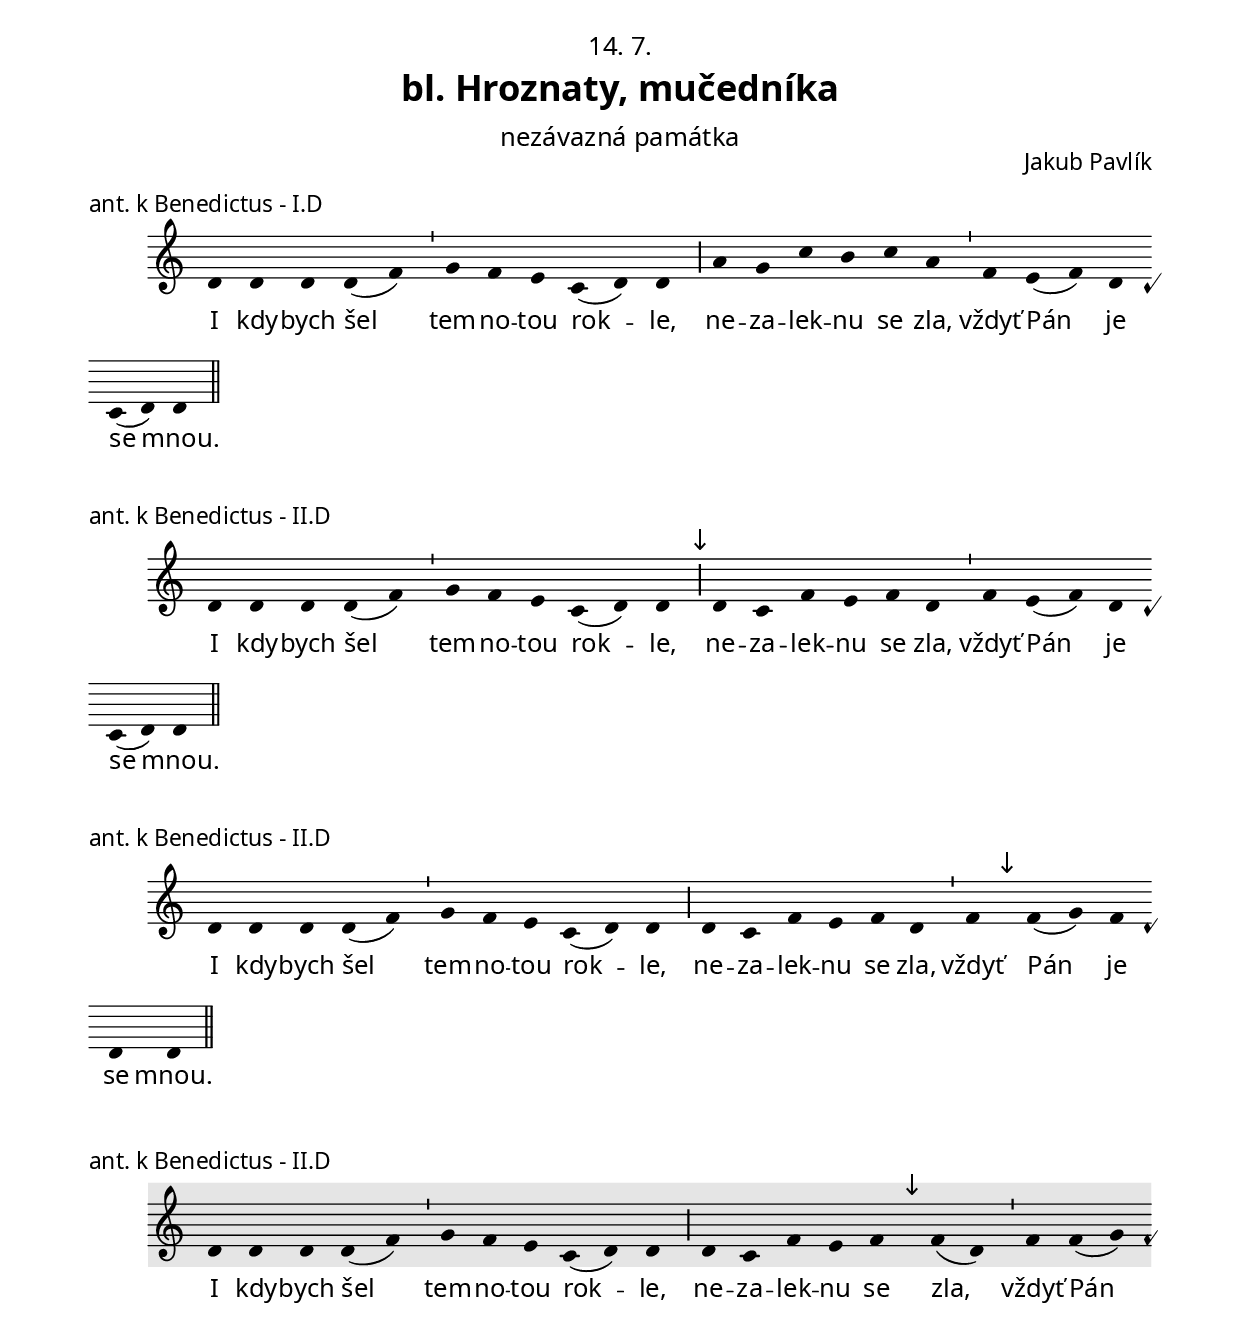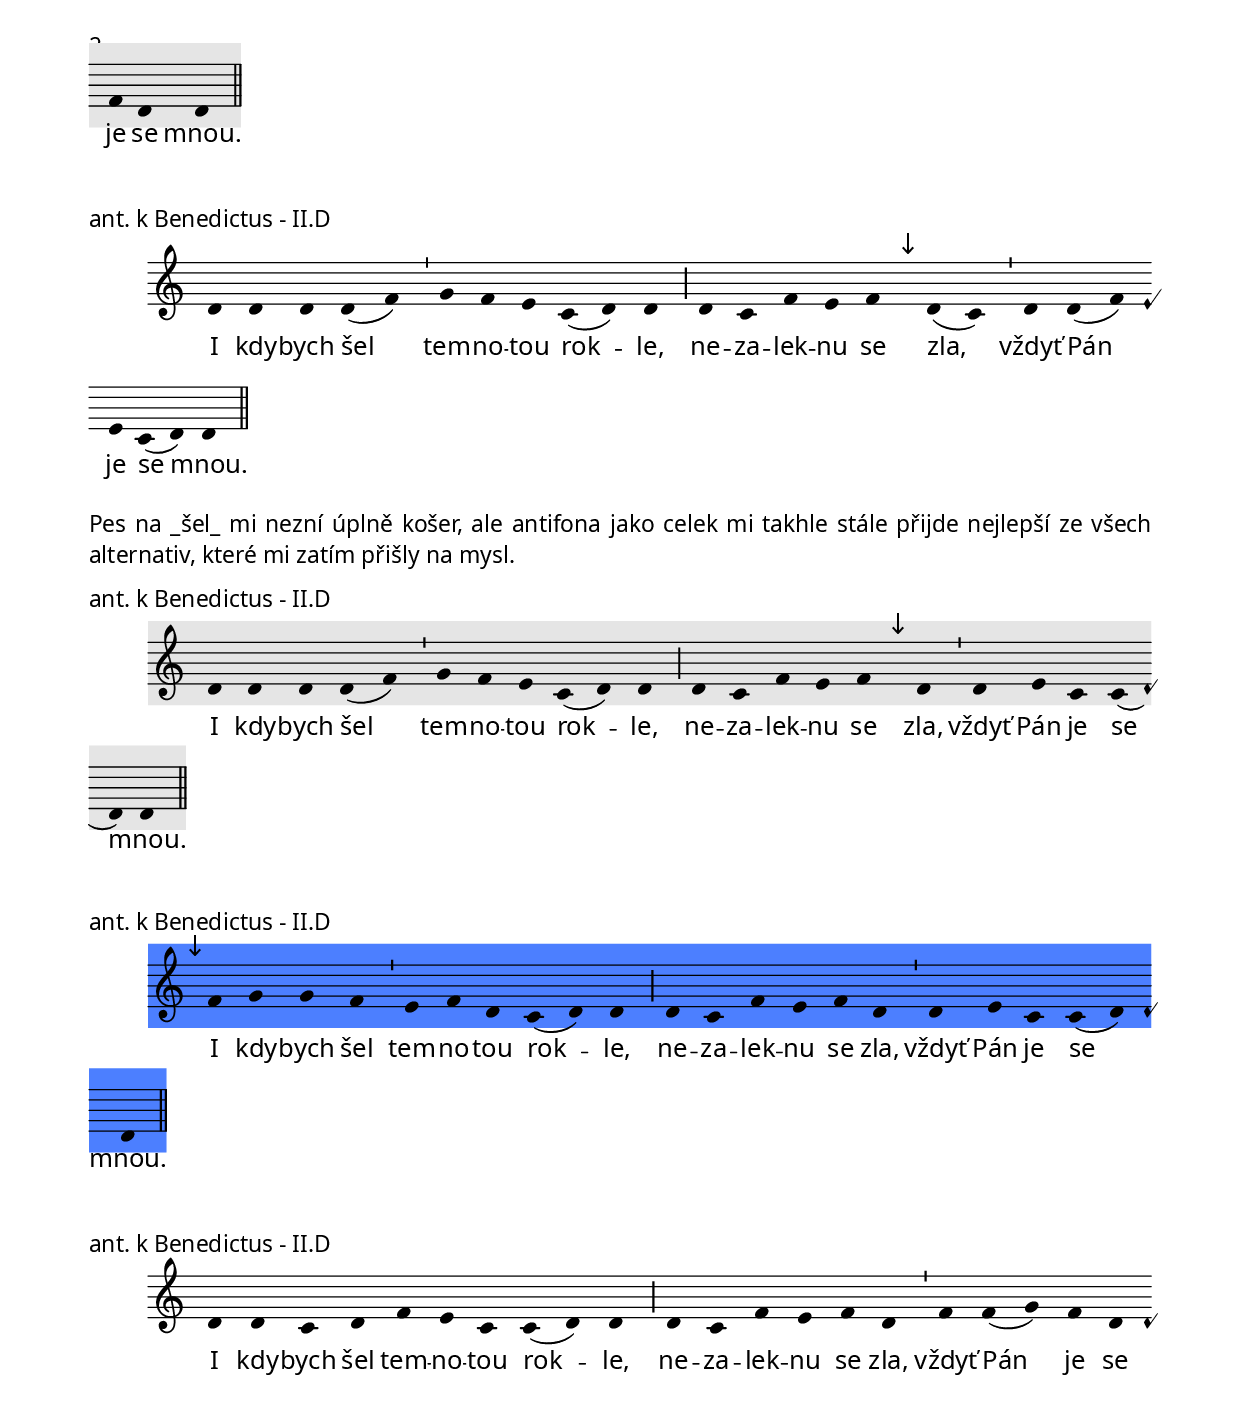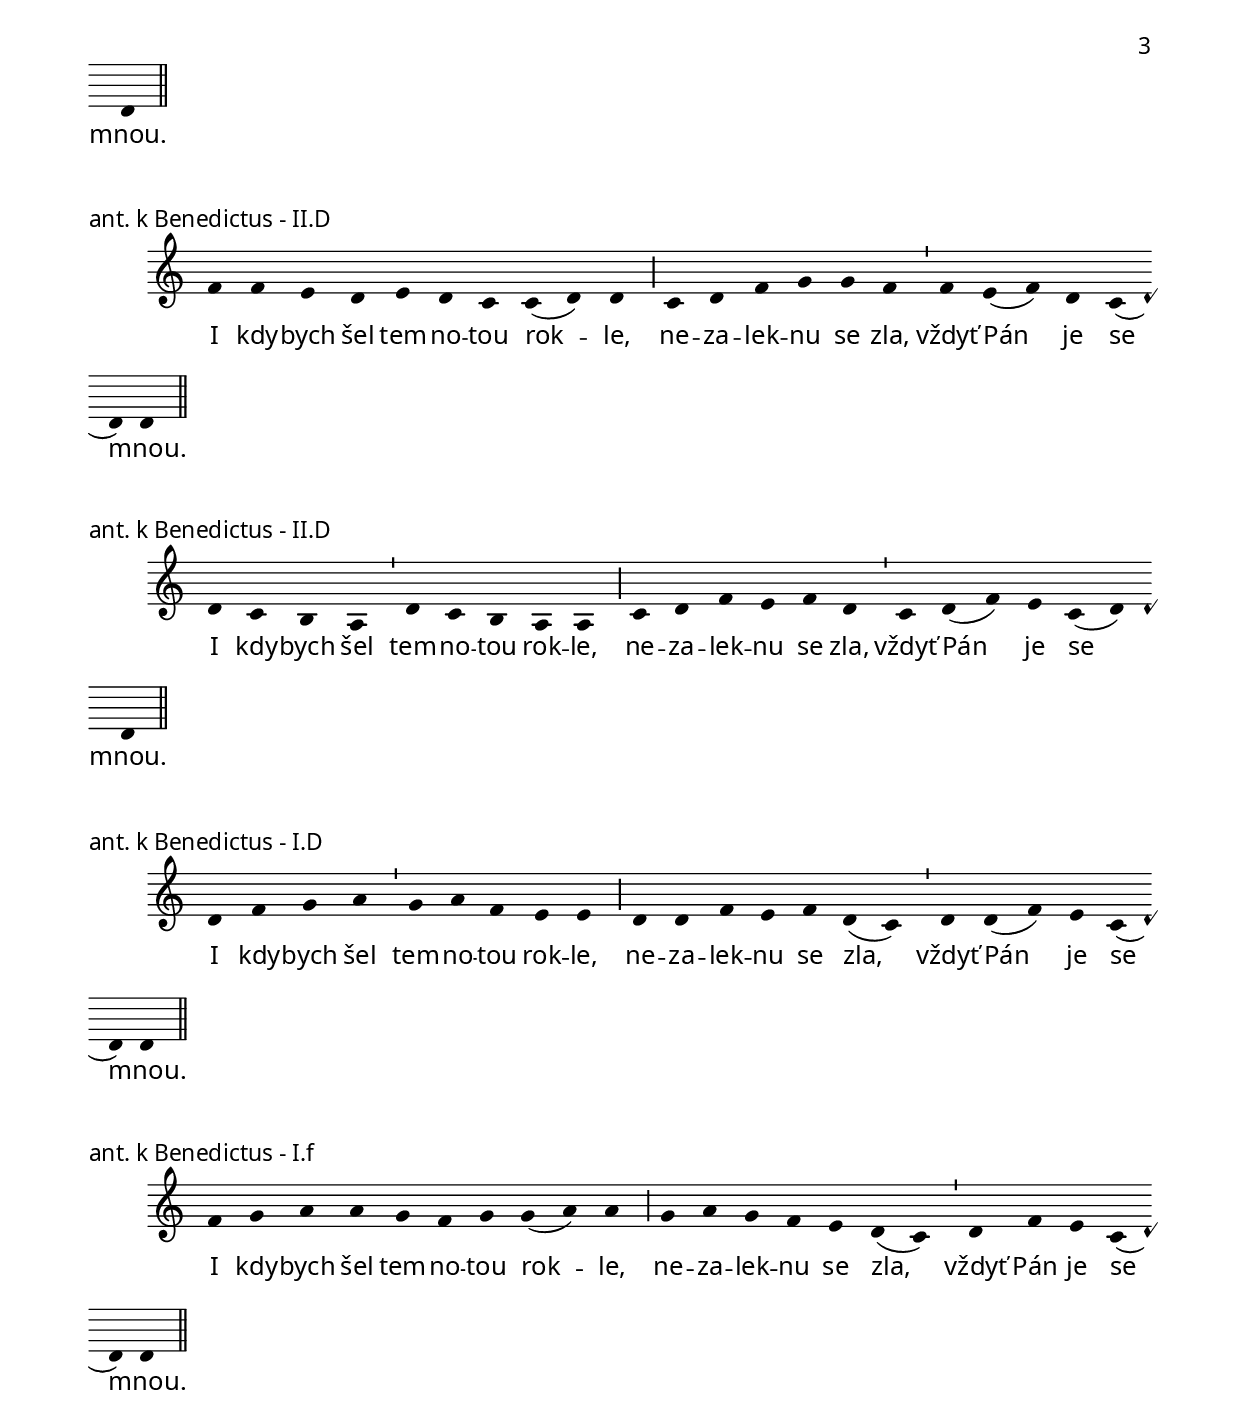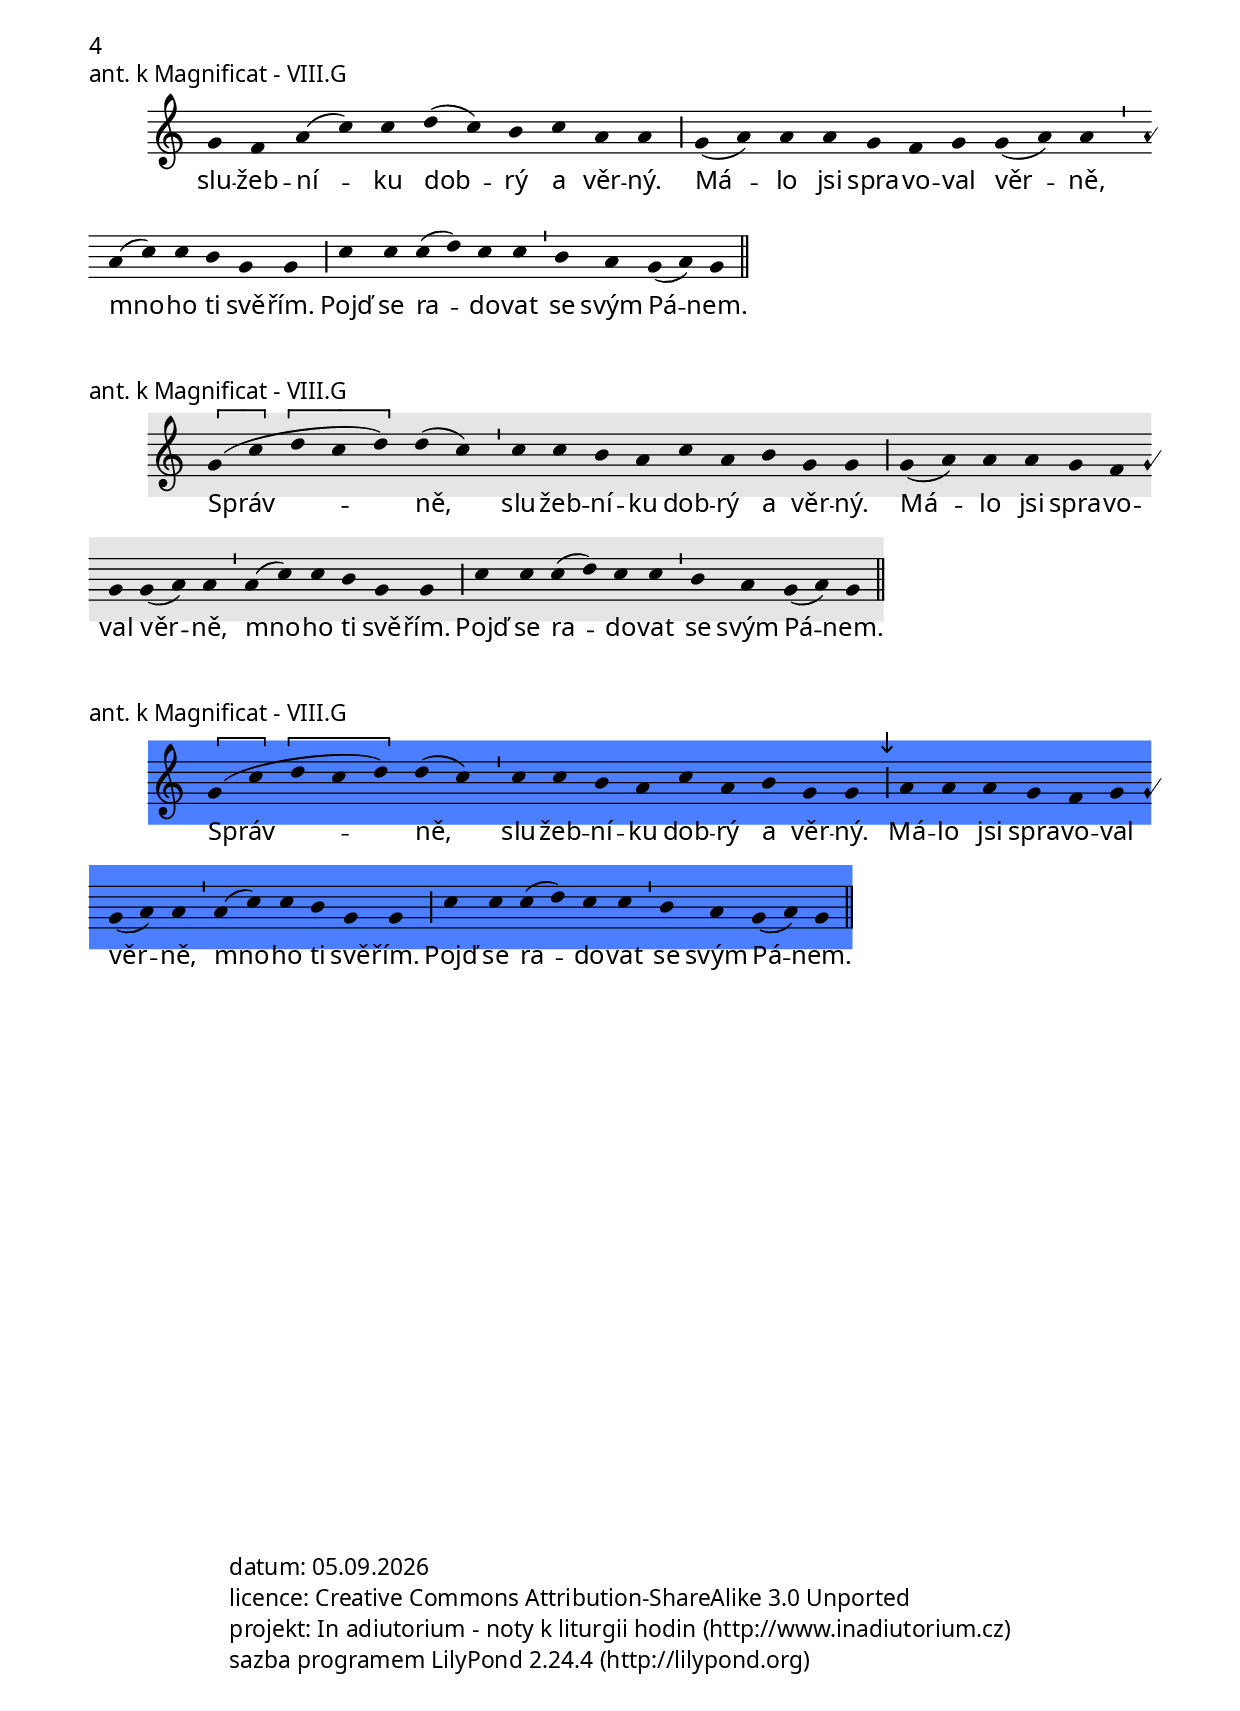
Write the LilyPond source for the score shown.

\version "2.19.16"

\include "../spolecne.ly"

\header {
  title = \markup\titleSvatek
            "bl. Hroznaty, mučedníka"
            "nezávazná památka"
            "14. 7."
  composer = "Jakub Pavlík"
}

\score {
  \relative c' {
    \choralniRezim
    d4 d d d( f) \barMin
    g f e c( d) d \barMaior
    a' g c b c a \barMin
    f e( f) d c( d) d \barFinalis
  }
  \addlyrics {
    I kdy -- bych šel
    tem -- no -- tou rok -- le,
    ne -- za -- lek -- nu se zla,
    vždyť Pán je se mnou.
  }
  \header {
    quid = "ant. k Benedictus"
    modus = "I"
    differentia = "D"
    psalmus = ""
    id = "aben"
    piece = \markup {\sestavTitulekBezZalmu}
  }
}

\score {
  \relative c' {
    \choralniRezim
    d4 d d d( f) \barMin
    g f e c( d) d \barMaior
    \mark\sipka d c f e f d \barMin
    f e( f) d c( d) d \barFinalis
  }
  \addlyrics {
    I kdy -- bych šel
    tem -- no -- tou rok -- le,
    ne -- za -- lek -- nu se zla,
    vždyť Pán je se mnou.
  }
  \header {
    quid = "ant. k Benedictus"
    modus = "II"
    differentia = "D"
    psalmus = ""
    id = "aben"
    piece = \markup {\sestavTitulekBezZalmu}
  }
}

\score {
  \relative c' {
    \choralniRezim
    d4 d d d( f) \barMin
    g f e c( d) d \barMaior
    d c f e f d \barMin
    f \mark\sipka f( g) f d d \barFinalis
  }
  \addlyrics {
    I kdy -- bych šel
    tem -- no -- tou rok -- le,
    ne -- za -- lek -- nu se zla,
    vždyť Pán je se mnou.
  }
  \header {
    quid = "ant. k Benedictus"
    modus = "II"
    differentia = "D"
    psalmus = ""
    id = "aben"
    piece = \markup {\sestavTitulekBezZalmu}
  }
}

\score {
  \relative c' {
    \zvyraznovacSedy
    \choralniRezim
    d4 d d d( f) \barMin
    g f e c( d) d \barMaior
    d c f e f \mark\sipka f( d) \barMin
    f f( g) f d d \barFinalis
  }
  \addlyrics {
    I kdy -- bych šel
    tem -- no -- tou rok -- le,
    ne -- za -- lek -- nu se zla,
    vždyť Pán je se mnou.
  }
  \header {
    quid = "ant. k Benedictus"
    modus = "II"
    differentia = "D"
    psalmus = ""
    id = "aben"
    piece = \markup {\sestavTitulekBezZalmu}
  }
}

\score {
  \relative c' {
    \choralniRezim
    d4 d d d( f) \barMin
    g f e c( d) d \barMaior
    d c f e f \mark\sipka d( c) \barMin
    d d( f) e c( d) d \barFinalis
  }
  \addlyrics {
    I kdy -- bych šel
    tem -- no -- tou rok -- le,
    ne -- za -- lek -- nu se zla,
    vždyť Pán je se mnou.
  }
  \header {
    quid = "ant. k Benedictus"
    modus = "II"
    differentia = "D"
    psalmus = ""
    id = "aben"
    piece = \markup {\sestavTitulekBezZalmu}
  }
}

\markup\justify{
  Pes na _šel_ mi nezní úplně košer, ale antifona jako celek
  mi takhle stále přijde nejlepší ze všech alternativ, které mi zatím
  přišly na mysl.
}

\score {
  \relative c' {
    \zvyraznovacSedy
    \choralniRezim
    d4 d d d( f) \barMin
    g f e c( d) d \barMaior
    d c f e f \mark\sipka d \barMin
    d e c c( d) d \barFinalis
  }
  \addlyrics {
    I kdy -- bych šel
    tem -- no -- tou rok -- le,
    ne -- za -- lek -- nu se zla,
    vždyť Pán je se mnou.
  }
  \header {
    quid = "ant. k Benedictus"
    modus = "II"
    differentia = "D"
    psalmus = ""
    id = "aben"
    piece = \markup {\sestavTitulekBezZalmu}
  }
}

\score {
  \relative c' {
    \zvyraznovacModry
    \choralniRezim
    \mark\sipka f4 g g f \barMin
    e f d c( d) d \barMaior
    d c f e f d \barMin
    d e c c( d) d \barFinalis
  }
  \addlyrics {
    I kdy -- bych šel
    tem -- no -- tou rok -- le,
    ne -- za -- lek -- nu se zla,
    vždyť Pán je se mnou.
  }
  \header {
    quid = "ant. k Benedictus"
    modus = "II"
    differentia = "D"
    psalmus = ""
    id = "aben"
    piece = \markup {\sestavTitulekBezZalmu}
  }
}

\score {
  \relative c' {
    \choralniRezim
    d4 d c d f e c c( d) d \barMaior
    d c f e f d \barMin
    f f( g) f d d \barFinalis
  }
  \addlyrics {
    I kdy -- bych šel tem -- no -- tou rok -- le,
    ne -- za -- lek -- nu se zla,
    vždyť Pán je se mnou.
  }
  \header {
    quid = "ant. k Benedictus"
    modus = "II"
    differentia = "D"
    psalmus = ""
    id = "aben"
    piece = \markup {\sestavTitulekBezZalmu}
  }
}

\score {
  \relative c' {
    \choralniRezim
    f4 f e d e d c c( d) d \barMaior
    c d f g g f \barMin
    f e( f) d c( d) d \barFinalis
  }
  \addlyrics {
    I kdy -- bych šel tem -- no -- tou rok -- le,
    ne -- za -- lek -- nu se zla,
    vždyť Pán je se mnou.
  }
  \header {
    quid = "ant. k Benedictus"
    modus = "II"
    differentia = "D"
    psalmus = ""
    id = "aben"
    piece = \markup {\sestavTitulekBezZalmu}
  }
}

\score {
  \relative c' {
    \choralniRezim
    d4 c b a \barMin
    d c b a a \barMaior
    c d f e f d \barMin
    c d( f) e c( d) d \barFinalis
  }
  \addlyrics {
    I kdy -- bych šel
    tem -- no -- tou rok -- le,
    ne -- za -- lek -- nu se zla,
    vždyť Pán je se mnou.
  }
  \header {
    quid = "ant. k Benedictus"
    modus = "II"
    differentia = "D"
    psalmus = ""
    id = "aben"
    piece = \markup {\sestavTitulekBezZalmu}
  }
}

\score {
  \relative c' {
    \choralniRezim
    d4 f g a \barMin
    g a f e e \barMaior
    d d f e f d( c) \barMin
    d d( f) e c( d) d \barFinalis
  }
  \addlyrics {
    I kdy -- bych šel
    tem -- no -- tou rok -- le,
    ne -- za -- lek -- nu se zla,
    vždyť Pán je se mnou.
  }
  \header {
    quid = "ant. k Benedictus"
    modus = "I"
    differentia = "D"
    psalmus = ""
    id = "aben"
    piece = \markup {\sestavTitulekBezZalmu}
  }
}

\score {
  \relative c' {
    \choralniRezim
    f4 g a a g f g g( a) a \barMaior
    g a g f e d( c) \barMin
    d f e c( d) d \barFinalis
  }
  \addlyrics {
    I kdy -- bych šel tem -- no -- tou rok -- le,
    ne -- za -- lek -- nu se zla,
    vždyť Pán je se mnou.
  }
  \header {
    quid = "ant. k Benedictus"
    modus = "I"
    differentia = "f"
    psalmus = ""
    id = "aben"
    piece = \markup {\sestavTitulekBezZalmu}
  }
}

\pageBreak

\score {
  \relative c'' {
    \choralniRezim
    g4 f a( c) c d( c) b c a a \barMaior
    g( a) a a g f g g( a) a \barMin
    a( c) c b g g \barMaior
    c c c( d) c c \barMin b a g( a) g \barFinalis
  }
  \addlyrics {
    %Správ -- ně,
    slu -- žeb -- ní -- ku dob -- rý a věr -- ný.
    Má -- lo jsi spra -- vo -- val věr -- ně,
    mno -- ho ti svě -- řím.
    Pojď se ra -- do -- vat
    se svým Pá -- nem.
  }
  \header {
    quid = "ant. k Magnificat"
    modus = "VIII"
    differentia = "G"
    psalmus = ""
    fial = "antifony/mezidobi_nedeleA_31_33.ly#ne33a-rch-aben?delsi_text"
    id = "amag"
    piece = \markup {\sestavTitulekBezZalmu}
  }
}

\score {
  \relative c'' {
    \zvyraznovacSedy
    \choralniRezim
    \[ g4( c \] \[ d c d) \] d( c) \barMin
    c c b a c a b g g \barMaior
    g( a) a a g f g g( a) a \barMin
    a( c) c b g g \barMaior
    c c c( d) c c \barMin b a g( a) g \barFinalis
  }
  \addlyrics {
    Správ -- ně,
    slu -- žeb -- ní -- ku dob -- rý a věr -- ný.
    Má -- lo jsi spra -- vo -- val věr -- ně,
    mno -- ho ti svě -- řím.
    Pojď se ra -- do -- vat
    se svým Pá -- nem.
  }
  \header {
    quid = "ant. k Magnificat"
    modus = "VIII"
    differentia = "G"
    psalmus = ""
    fial = "antifony/mezidobi_nedeleA_31_33.ly#ne33a-rch-aben?delsi_text&upraveno"
    id = "amag"
    piece = \markup {\sestavTitulekBezZalmu}
  }
}



\score {
  \relative c'' {
    \zvyraznovacModry
    \choralniRezim
    \[ g4( c \] \[ d c d) \] d( c) \barMin
    c c b a c a b g g \barMaior
    \mark\sipka a a a g f g g( a) a \barMin
    a( c) c b g g \barMaior
    c c c( d) c c \barMin b a g( a) g \barFinalis
  }
  \addlyrics {
    Správ -- ně,
    slu -- žeb -- ní -- ku dob -- rý a věr -- ný.
    Má -- lo jsi spra -- vo -- val věr -- ně,
    mno -- ho ti svě -- řím.
    Pojď se ra -- do -- vat
    se svým Pá -- nem.
  }
  \header {
    quid = "ant. k Magnificat"
    modus = "VIII"
    differentia = "G"
    psalmus = ""
    fial = "antifony/mezidobi_nedeleA_31_33.ly#ne33a-rch-aben?konec=29"
    id = "amag"
    piece = \markup {\sestavTitulekBezZalmu}
  }
}
